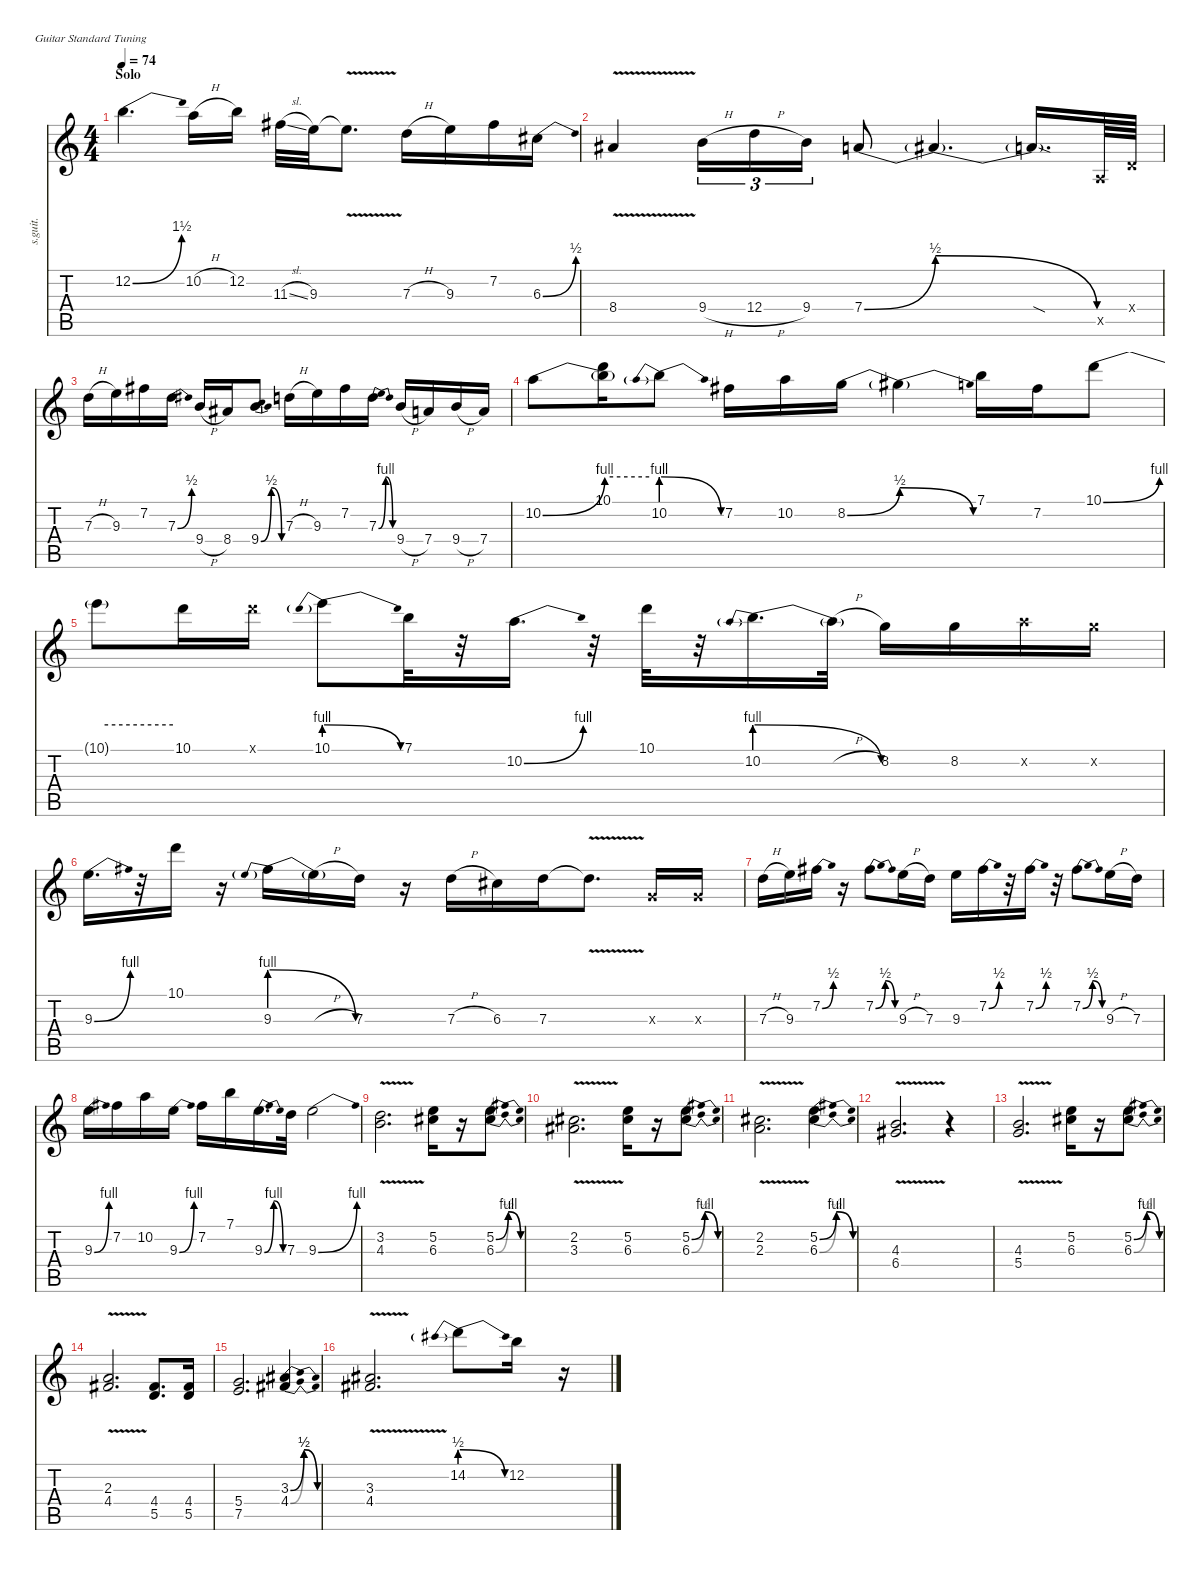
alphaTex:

\defaultSystemsLayout 4
\hideDynamics
\bracketExtendMode nobrackets
\track ("Don Felder - Lead Guitar" "s.guit.") {instrument overdrivenguitar}
\staff {score tabs}
\tuning (E4 B3 G3 D3 A2 E2)
\ts (4 4)
\section ("" "Solo")
\tempo 74
\clef g2
\ks c
12.2{be (bend 0 0 15 6) t}.4{d lyrics (0 "") lyrics (1 "") lyrics (2 "") lyrics (3 "") lyrics (4 "") dy f} 10.2{h}.16{lyrics (0 "") lyrics (1 "") lyrics (2 "") lyrics (3 "") lyrics (4 "")} 12.2.16{lyrics (0 "") lyrics (1 "") lyrics (2 "") lyrics (3 "") lyrics (4 "")} 11.3{sl acc #}.32{lyrics (0 "") lyrics (1 "") lyrics (2 "") lyrics (3 "") lyrics (4 "")} 9.3.32{lyrics (0 "") lyrics (1 "") lyrics (2 "") lyrics (3 "") lyrics (4 "")} 9.3{v t}.8{d lyrics (0 "") lyrics (1 "") lyrics (2 "") lyrics (3 "") lyrics (4 "")} 7.3{h}.16{lyrics (0 "") lyrics (1 "") lyrics (2 "") lyrics (3 "") lyrics (4 "")} 9.3.16{lyrics (0 "") lyrics (1 "") lyrics (2 "") lyrics (3 "") lyrics (4 "")} 7.2{acc #}.16{lyrics (0 "") lyrics (1 "") lyrics (2 "") lyrics (3 "") lyrics (4 "")} 6.3{be (bend 0 0 15 2) acc #}.16{lyrics (0 "") lyrics (1 "") lyrics (2 "") lyrics (3 "") lyrics (4 "")} |
8.4{v acc #}.4{lyrics (0 "") lyrics (1 "") lyrics (2 "") lyrics (3 "") lyrics (4 "")} 9.4{h}.16{tu (3 2) lyrics (0 "") lyrics (1 "") lyrics (2 "") lyrics (3 "") lyrics (4 "")} 12.4{h}.16{tu (3 2) lyrics (0 "") lyrics (1 "") lyrics (2 "") lyrics (3 "") lyrics (4 "")} 9.4.16{tu (3 2) lyrics (0 "") lyrics (1 "") lyrics (2 "") lyrics (3 "") lyrics (4 "")} 7.4{be (bend 0 0 15 2)}.8{lyrics (0 "") lyrics (1 "") lyrics (2 "") lyrics (3 "") lyrics (4 "")} 7.4{be (release 0 2 30 0) t}.4{d lyrics (0 "") lyrics (1 "") lyrics (2 "") lyrics (3 "") lyrics (4 "")} 7.4{sod t}.16{d lyrics (0 "") lyrics (1 "") lyrics (2 "") lyrics (3 "") lyrics (4 "")} 0.5{x}.64{lyrics (0 "") lyrics (1 "") lyrics (2 "") lyrics (3 "") lyrics (4 "")} 0.4{x}.64{lyrics (0 "") lyrics (1 "") lyrics (2 "") lyrics (3 "") lyrics (4 "")} |
7.3{h}.16{lyrics (0 "") lyrics (1 "") lyrics (2 "") lyrics (3 "") lyrics (4 "")} 9.3.16{lyrics (0 "") lyrics (1 "") lyrics (2 "") lyrics (3 "") lyrics (4 "")} 7.2{acc #}.16{lyrics (0 "") lyrics (1 "") lyrics (2 "") lyrics (3 "") lyrics (4 "")} 7.3{be (bend 0 0 15 2)}.16{lyrics (0 "") lyrics (1 "") lyrics (2 "") lyrics (3 "") lyrics (4 "")} 9.4{h}.16{lyrics (0 "") lyrics (1 "") lyrics (2 "") lyrics (3 "") lyrics (4 "")} 8.4{acc #}.16{lyrics (0 "") lyrics (1 "") lyrics (2 "") lyrics (3 "") lyrics (4 "")} 9.4{be (bendrelease 0 0 30 2 30 2 60 0)}.8{lyrics (0 "") lyrics (1 "") lyrics (2 "") lyrics (3 "") lyrics (4 "")} 7.3{h}.16{lyrics (0 "") lyrics (1 "") lyrics (2 "") lyrics (3 "") lyrics (4 "")} 9.3.16{lyrics (0 "") lyrics (1 "") lyrics (2 "") lyrics (3 "") lyrics (4 "")} 7.2{acc #}.16{lyrics (0 "") lyrics (1 "") lyrics (2 "") lyrics (3 "") lyrics (4 "")} 7.3{be (bendrelease 0 0 30 4 30 4 60 0)}.16{lyrics (0 "") lyrics (1 "") lyrics (2 "") lyrics (3 "") lyrics (4 "")} 9.4{h}.16{lyrics (0 "") lyrics (1 "") lyrics (2 "") lyrics (3 "") lyrics (4 "")} 7.4.16{lyrics (0 "") lyrics (1 "") lyrics (2 "") lyrics (3 "") lyrics (4 "")} 9.4{h}.16{lyrics (0 "") lyrics (1 "") lyrics (2 "") lyrics (3 "") lyrics (4 "")} 7.4.16{lyrics (0 "") lyrics (1 "") lyrics (2 "") lyrics (3 "") lyrics (4 "")} |
10.2{be (bend 0 0 15 4)}.8{lyrics (0 "") lyrics (1 "") lyrics (2 "") lyrics (3 "") lyrics (4 "")} (10.1 10.2{be (hold 0 4 60 4) t}).16{lyrics (0 "") lyrics (1 "") lyrics (2 "") lyrics (3 "") lyrics (4 "")} 10.2{be (prebendrelease 0 4 30 0)}.8{lyrics (0 "") lyrics (1 "") lyrics (2 "") lyrics (3 "") lyrics (4 "")} 7.2{acc #}.16{lyrics (0 "") lyrics (1 "") lyrics (2 "") lyrics (3 "") lyrics (4 "")} 10.2.16{lyrics (0 "") lyrics (1 "") lyrics (2 "") lyrics (3 "") lyrics (4 "")} 8.2{be (bend 0 0 15 2)}.16{lyrics (0 "") lyrics (1 "") lyrics (2 "") lyrics (3 "") lyrics (4 "")} 8.2{be (release 0 2 30 0) t}.4{lyrics (0 "") lyrics (1 "") lyrics (2 "") lyrics (3 "") lyrics (4 "")} 7.1.16{lyrics (0 "") lyrics (1 "") lyrics (2 "") lyrics (3 "") lyrics (4 "")} 7.2{acc #}.16{lyrics (0 "") lyrics (1 "") lyrics (2 "") lyrics (3 "") lyrics (4 "")} 10.1{be (bend 0 0 15 4)}.8{lyrics (0 "") lyrics (1 "") lyrics (2 "") lyrics (3 "") lyrics (4 "")} |
10.1{be (hold 0 4 60 4) t}.8{lyrics (0 "") lyrics (1 "") lyrics (2 "") lyrics (3 "") lyrics (4 "")} 10.1.16{lyrics (0 "") lyrics (1 "") lyrics (2 "") lyrics (3 "") lyrics (4 "")} 10.1{x}.16{lyrics (0 "") lyrics (1 "") lyrics (2 "") lyrics (3 "") lyrics (4 "")} 10.1{be (prebendrelease 0 4 30 0)}.8{lyrics (0 "") lyrics (1 "") lyrics (2 "") lyrics (3 "") lyrics (4 "")} 7.1.32{lyrics (0 "") lyrics (1 "") lyrics (2 "") lyrics (3 "") lyrics (4 "")} r.32 10.2{be (bend 0 0 15 4)}.16{d lyrics (0 "") lyrics (1 "") lyrics (2 "") lyrics (3 "") lyrics (4 "")} r.32 10.1.32{lyrics (0 "") lyrics (1 "") lyrics (2 "") lyrics (3 "") lyrics (4 "")} r.32 10.2{be (prebendrelease 0 4 30 0)}.16{d lyrics (0 "") lyrics (1 "") lyrics (2 "") lyrics (3 "") lyrics (4 "")} 10.2{h t}.32{lyrics (0 "") lyrics (1 "") lyrics (2 "") lyrics (3 "") lyrics (4 "")} 8.2.16{lyrics (0 "") lyrics (1 "") lyrics (2 "") lyrics (3 "") lyrics (4 "")} 8.2.16{lyrics (0 "") lyrics (1 "") lyrics (2 "") lyrics (3 "") lyrics (4 "")} 10.2{x}.16{lyrics (0 "") lyrics (1 "") lyrics (2 "") lyrics (3 "") lyrics (4 "")} 8.2{x}.16{lyrics (0 "") lyrics (1 "") lyrics (2 "") lyrics (3 "") lyrics (4 "")} |
9.3{be (bend 0 0 15 4)}.16{d lyrics (0 "") lyrics (1 "") lyrics (2 "") lyrics (3 "") lyrics (4 "")} r.32 10.1.16{lyrics (0 "") lyrics (1 "") lyrics (2 "") lyrics (3 "") lyrics (4 "")} r.16 9.3{be (prebendrelease 0 4 30 0)}.16{lyrics (0 "") lyrics (1 "") lyrics (2 "") lyrics (3 "") lyrics (4 "")} 9.3{h t}.16{lyrics (0 "") lyrics (1 "") lyrics (2 "") lyrics (3 "") lyrics (4 "")} 7.3.16{lyrics (0 "") lyrics (1 "") lyrics (2 "") lyrics (3 "") lyrics (4 "")} r.16 7.3{h}.16{lyrics (0 "") lyrics (1 "") lyrics (2 "") lyrics (3 "") lyrics (4 "")} 6.3{acc #}.16{lyrics (0 "") lyrics (1 "") lyrics (2 "") lyrics (3 "") lyrics (4 "")} 7.3.16{lyrics (0 "") lyrics (1 "") lyrics (2 "") lyrics (3 "") lyrics (4 "")} 7.3{v t}.8{d lyrics (0 "") lyrics (1 "") lyrics (2 "") lyrics (3 "") lyrics (4 "")} 0.3{x}.16{lyrics (0 "") lyrics (1 "") lyrics (2 "") lyrics (3 "") lyrics (4 "")} 0.3{x}.16{lyrics (0 "") lyrics (1 "") lyrics (2 "") lyrics (3 "") lyrics (4 "")} |
7.3{h}.16{lyrics (0 "") lyrics (1 "") lyrics (2 "") lyrics (3 "") lyrics (4 "")} 9.3.16{lyrics (0 "") lyrics (1 "") lyrics (2 "") lyrics (3 "") lyrics (4 "")} 7.2{be (bend 0 0 15 2) acc #}.16{lyrics (0 "") lyrics (1 "") lyrics (2 "") lyrics (3 "") lyrics (4 "")} r.16 7.2{be (bendrelease 0 0 30 2 30 2 60 0) acc #}.8{lyrics (0 "") lyrics (1 "") lyrics (2 "") lyrics (3 "") lyrics (4 "")} 9.3{h}.16{lyrics (0 "") lyrics (1 "") lyrics (2 "") lyrics (3 "") lyrics (4 "")} 7.3.16{lyrics (0 "") lyrics (1 "") lyrics (2 "") lyrics (3 "") lyrics (4 "")} 9.3.16{lyrics (0 "") lyrics (1 "") lyrics (2 "") lyrics (3 "") lyrics (4 "")} 7.2{be (bend 0 0 15 2) acc #}.16{lyrics (0 "") lyrics (1 "") lyrics (2 "") lyrics (3 "") lyrics (4 "")} r.32 7.2{be (bend 0 0 15 2) acc #}.16{lyrics (0 "") lyrics (1 "") lyrics (2 "") lyrics (3 "") lyrics (4 "")} r.32 7.2{be (bendrelease 0 0 30 2 30 2 60 0) acc #}.8{lyrics (0 "") lyrics (1 "") lyrics (2 "") lyrics (3 "") lyrics (4 "")} 9.3{h}.16{lyrics (0 "") lyrics (1 "") lyrics (2 "") lyrics (3 "") lyrics (4 "")} 7.3.16{lyrics (0 "") lyrics (1 "") lyrics (2 "") lyrics (3 "") lyrics (4 "")} |
9.3{be (bend 0 0 15 4)}.16{lyrics (0 "") lyrics (1 "") lyrics (2 "") lyrics (3 "") lyrics (4 "")} 7.2{acc #}.16{lyrics (0 "") lyrics (1 "") lyrics (2 "") lyrics (3 "") lyrics (4 "")} 10.2.16{lyrics (0 "") lyrics (1 "") lyrics (2 "") lyrics (3 "") lyrics (4 "")} 9.3{be (bend 0 0 15 4)}.16{lyrics (0 "") lyrics (1 "") lyrics (2 "") lyrics (3 "") lyrics (4 "")} 7.2{acc #}.16{lyrics (0 "") lyrics (1 "") lyrics (2 "") lyrics (3 "") lyrics (4 "")} 7.1.16{lyrics (0 "") lyrics (1 "") lyrics (2 "") lyrics (3 "") lyrics (4 "")} 9.3{be (bendrelease 0 0 30 4 30 4 60 0)}.16{d lyrics (0 "") lyrics (1 "") lyrics (2 "") lyrics (3 "") lyrics (4 "")} 7.3.32{lyrics (0 "") lyrics (1 "") lyrics (2 "") lyrics (3 "") lyrics (4 "")} 9.3{be (bend 0 0 15 4)}.2{lyrics (0 "") lyrics (1 "") lyrics (2 "") lyrics (3 "") lyrics (4 "")} |
(3.2{v} 4.3{v}).2{d lyrics (0 "") lyrics (1 "") lyrics (2 "") lyrics (3 "") lyrics (4 "")} (5.2 6.3{acc #}).16{lyrics (0 "") lyrics (1 "") lyrics (2 "") lyrics (3 "") lyrics (4 "")} r.16 (5.2{be (bendrelease 0 0 30 4 30 4 60 0)} 6.3{be (bendrelease 0 0 30 2 30 2 60 0) acc #}).8{lyrics (0 "") lyrics (1 "") lyrics (2 "") lyrics (3 "") lyrics (4 "")} |
(2.2{v acc #} 3.3{v acc #}).2{d lyrics (0 "") lyrics (1 "") lyrics (2 "") lyrics (3 "") lyrics (4 "")} (5.2 6.3{acc #}).16{lyrics (0 "") lyrics (1 "") lyrics (2 "") lyrics (3 "") lyrics (4 "")} r.16 (5.2{be (bendrelease 0 0 30 4 30 4 60 0)} 6.3{be (bendrelease 0 0 30 2 30 2 60 0) acc #}).8{lyrics (0 "") lyrics (1 "") lyrics (2 "") lyrics (3 "") lyrics (4 "")} |
(2.2{v acc #} 2.3{v}).2{d lyrics (0 "") lyrics (1 "") lyrics (2 "") lyrics (3 "") lyrics (4 "")} (5.2{be (bendrelease 0 0 30 4 30 4 60 0)} 6.3{be (bendrelease 0 0 30 2 30 2 60 0) acc #}).4{lyrics (0 "") lyrics (1 "") lyrics (2 "") lyrics (3 "") lyrics (4 "")} |
(4.3{v} 6.4{v acc #}).2{d lyrics (0 "") lyrics (1 "") lyrics (2 "") lyrics (3 "") lyrics (4 "")} r.4 |
(4.3{v} 5.4{v}).2{d lyrics (0 "") lyrics (1 "") lyrics (2 "") lyrics (3 "") lyrics (4 "")} (5.2 6.3{acc #}).16{lyrics (0 "") lyrics (1 "") lyrics (2 "") lyrics (3 "") lyrics (4 "")} r.16 (5.2{be (bendrelease 0 0 30 4 30 4 60 0)} 6.3{be (bendrelease 0 0 30 2 30 2 60 0) acc #}).8{lyrics (0 "") lyrics (1 "") lyrics (2 "") lyrics (3 "") lyrics (4 "")} |
(2.3{v} 4.4{v acc #}).2{d lyrics (0 "") lyrics (1 "") lyrics (2 "") lyrics (3 "") lyrics (4 "")} (4.4{acc #} 5.5).8{d lyrics (0 "") lyrics (1 "") lyrics (2 "") lyrics (3 "") lyrics (4 "")} (4.4{acc #} 5.5).16{lyrics (0 "") lyrics (1 "") lyrics (2 "") lyrics (3 "") lyrics (4 "")} |
(5.4 7.5).2{d lyrics (0 "") lyrics (1 "") lyrics (2 "") lyrics (3 "") lyrics (4 "")} (3.3{be (bendrelease 0 0 30 2 30 2 60 0) acc #} 4.4{be (bendrelease 0 0 30 2 30 2 60 0) acc #}).4{lyrics (0 "") lyrics (1 "") lyrics (2 "") lyrics (3 "") lyrics (4 "")} |
(3.3{v acc #} 4.4{v acc #}).2{d lyrics (0 "") lyrics (1 "") lyrics (2 "") lyrics (3 "") lyrics (4 "")} 14.2{be (prebendrelease 0 2 30 0)}.8{lyrics (0 "") lyrics (1 "") lyrics (2 "") lyrics (3 "") lyrics (4 "")} 12.2.16{lyrics (0 "") lyrics (1 "") lyrics (2 "") lyrics (3 "") lyrics (4 "")} r.16
